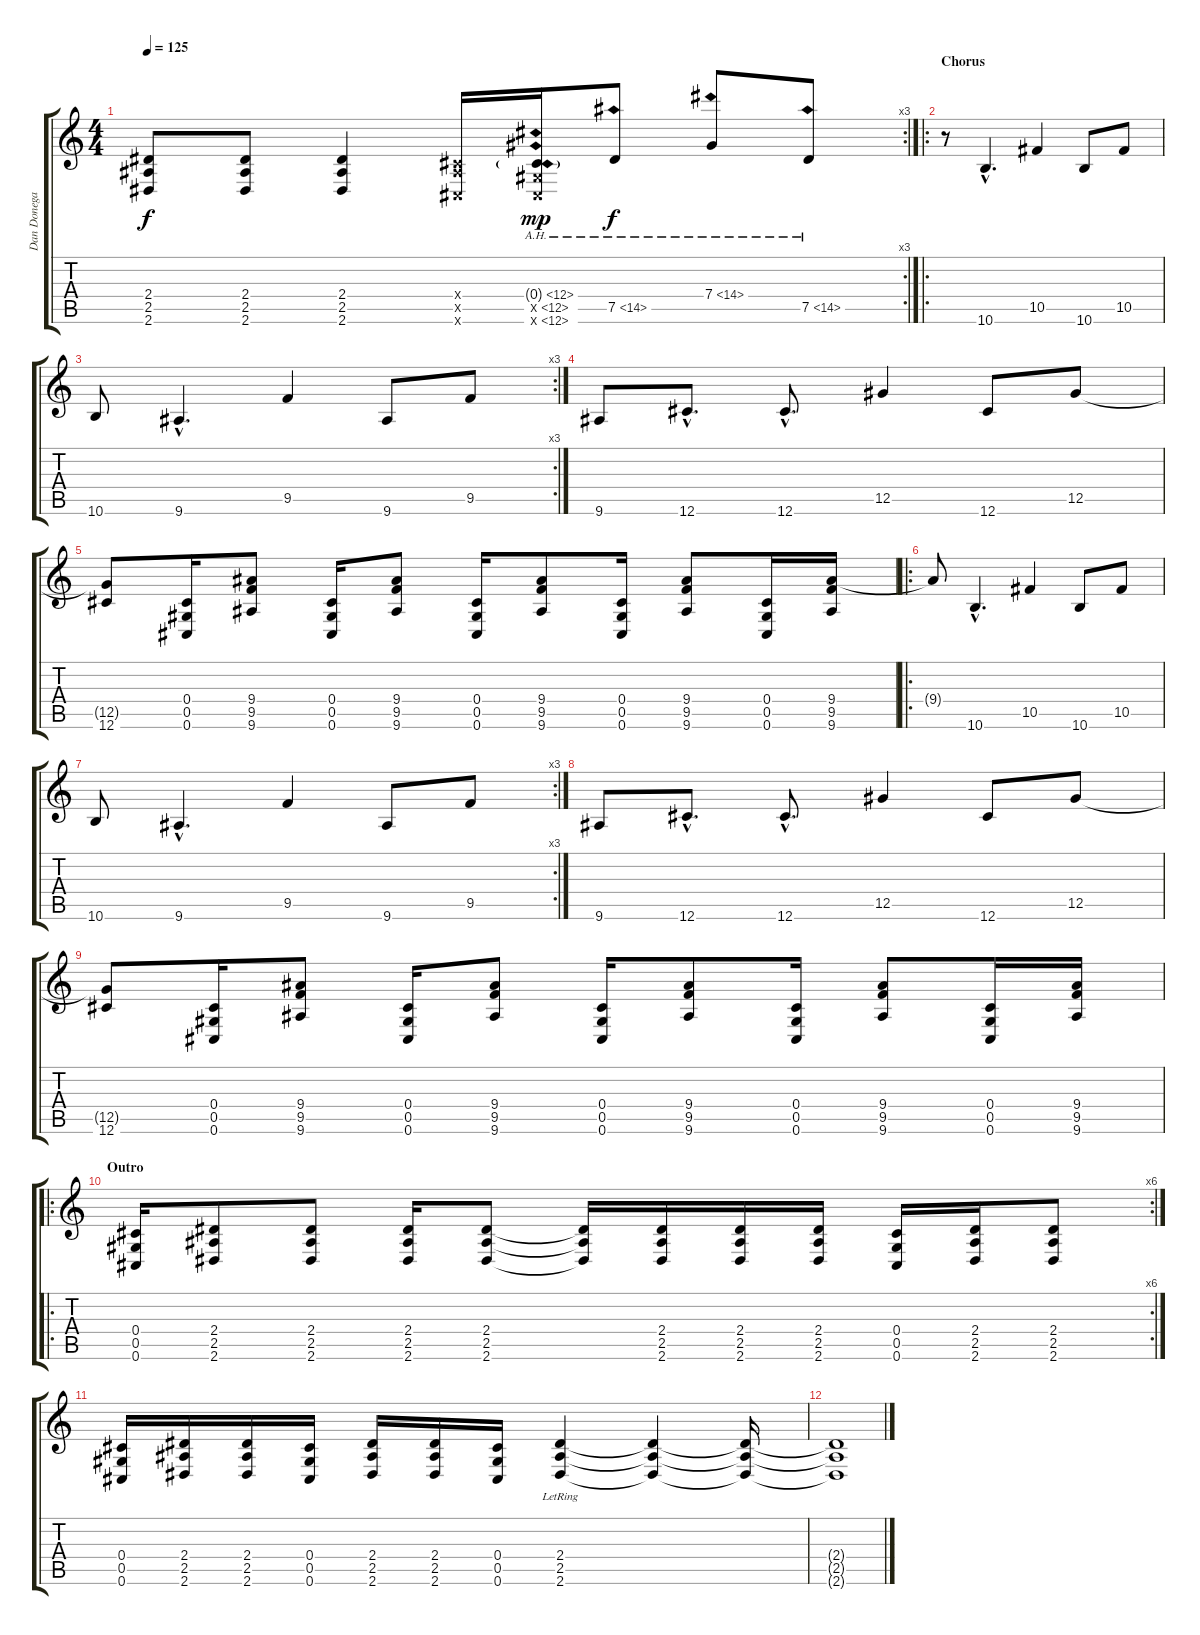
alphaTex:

\track ("Dan Donegan" "Dan Donega") {instrument distortionguitar}
\staff {score tabs}
\tuning (Eb4 Bb3 Gb3 Db3 Ab2 Db2) {hide}
\rc 3
\ts (4 4)
\tempo 125
\clef g2
\ks c
(2.4 2.5 2.6).8{dy f} (2.4 2.5 2.6).8 (2.4 2.5 2.6).4 (0.4{x} 2.5{x} 0.6{x}).16 (0.4{ah 12 g} 0.5{ah 12 x} 0.6{ah 12 x}).16{dy mp} 7.5{ah 7}.8{dy f} 7.4{ah 7}.8 7.5{ah 7}.8 |
\ro
\section ("" "Chorus")
r.8 10.6{hac}.4{d volume 10} 10.5.4 10.6.8 10.5.8 |
\rc 3
10.6.8 9.6{hac}.4{d} 9.5.4 9.6.8 9.5.8 |
9.6.8 12.6{hac}.8{d} 12.6{hac}.8{d} 12.5.4 12.6.8 12.5.8 |
(12.5{t} 12.6).8 (0.4 0.5 0.6).16 (9.4 9.5 9.6).8 (0.4 0.5 0.6).16 (9.4 9.5 9.6).8 (0.4 0.5 0.6).16 (9.4 9.5 9.6).8 (0.4 0.5 0.6).16 (9.4 9.5 9.6).8 (0.4 0.5 0.6).16 (9.4 9.5 9.6).16 |
\ro
9.4{t}.8 10.6{hac}.4{d volume 10} 10.5.4 10.6.8 10.5.8 |
\rc 3
10.6.8 9.6{hac}.4{d} 9.5.4 9.6.8 9.5.8 |
9.6.8 12.6{hac}.8{d} 12.6{hac}.8{d} 12.5.4 12.6.8 12.5.8 |
(12.5{t} 12.6).8 (0.4 0.5 0.6).16 (9.4 9.5 9.6).8 (0.4 0.5 0.6).16 (9.4 9.5 9.6).8 (0.4 0.5 0.6).16 (9.4 9.5 9.6).8 (0.4 0.5 0.6).16 (9.4 9.5 9.6).8 (0.4 0.5 0.6).16 (9.4 9.5 9.6).16 |
\ro
\rc 6
\section ("" "Outro")
(0.4 0.5 0.6).16 (2.4 2.5 2.6).8 (2.4 2.5 2.6).8 (2.4 2.5 2.6).16 (2.4 2.5 2.6).8 (2.4{t} 2.5{t} 2.6{t}).16 (2.4 2.5 2.6).16 (2.4 2.5 2.6).16 (2.4 2.5 2.6).16 (0.4 0.5 0.6).16 (2.4 2.5 2.6).16 (2.4 2.5 2.6).8 |
(0.4 0.5 0.6).16 (2.4 2.5 2.6).16 (2.4 2.5 2.6).16 (0.4 0.5 0.6).16 (2.4 2.5 2.6).16 (2.4 2.5 2.6).16 (0.4 0.5 0.6).16 (2.4{lr} 2.5{lr} 2.6{lr}).4 (2.4{t} 2.5{t} 2.6{t}).4 (2.4{t} 2.5{t} 2.6{t}).16 |
(2.4{t} 2.5{t} 2.6{t}).1
